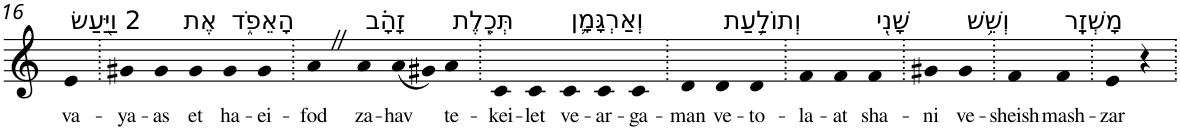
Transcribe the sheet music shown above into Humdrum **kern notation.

**kern	**text
*part1	*part1
*staff1	*staff1
*I"Piano	*
*I'Pno	*
!!LO:PB:g=z
*clefG2	*
*k[]	*
=16	=16
!LO:TX:a:t=2 וַיַּ֖עַשׂ	!
!	!LO:LY:b
4e	va-
=17.	=17.
!	!LO:LY:b
4g#X	-ya-
!	!LO:LY:b
4g#	-as
!LO:TX:a:t=אֶת	!
!	!LO:LY:b
4g#	et
!LO:TX:a:t=הָאֵפֹ֑ד	!
!	!LO:LY:b
4g#	ha-
!	!LO:LY:b
4g#	-ei-
=18.	=18.
!	!LO:LY:b
4aZ	-fod
!LO:TX:a:t=זָהָ֗ב	!
!	!LO:LY:b
4a	za-
!	!LO:LY:b
(8a	-hav
8g#X)	.
!LO:TX:a:t=תְּכֵ֧לֶת	!
!	!LO:LY:b
4a	te-
=19.	=19.
!	!LO:LY:b
4c	-kei-
!	!LO:LY:b
4c	-let
!LO:TX:a:t=וְאַרְגָּמָ֛ן	!
!	!LO:LY:b
4c	ve-
!	!LO:LY:b
4c	-ar-
!	!LO:LY:b
4c	-ga-
=20.	=20.
!	!LO:LY:b
4d	-man
!LO:TX:a:t=וְתוֹלַ֥עַת	!
!	!LO:LY:b
4d	ve-
!	!LO:LY:b
4d	-to-
=21.	=21.
!	!LO:LY:b
4f	-la-
!	!LO:LY:b
4f	-at
!LO:TX:a:t=שָׁנִ֖י	!
!	!LO:LY:b
4f	sha-
=22.	=22.
!	!LO:LY:b
4g#X	-ni
!LO:TX:a:t=וְשֵׁ֥שׁ	!
!	!LO:LY:b
4g#	ve-
=23.	=23.
!	!LO:LY:b
4f	-sheish
!LO:TX:a:t=מָשְׁזָֽר	!
!	!LO:LY:b
4f	mash-
=24.	=24.
!	!LO:LY:b
4e	-zar
4r	.
=.	=.
*-	*-
